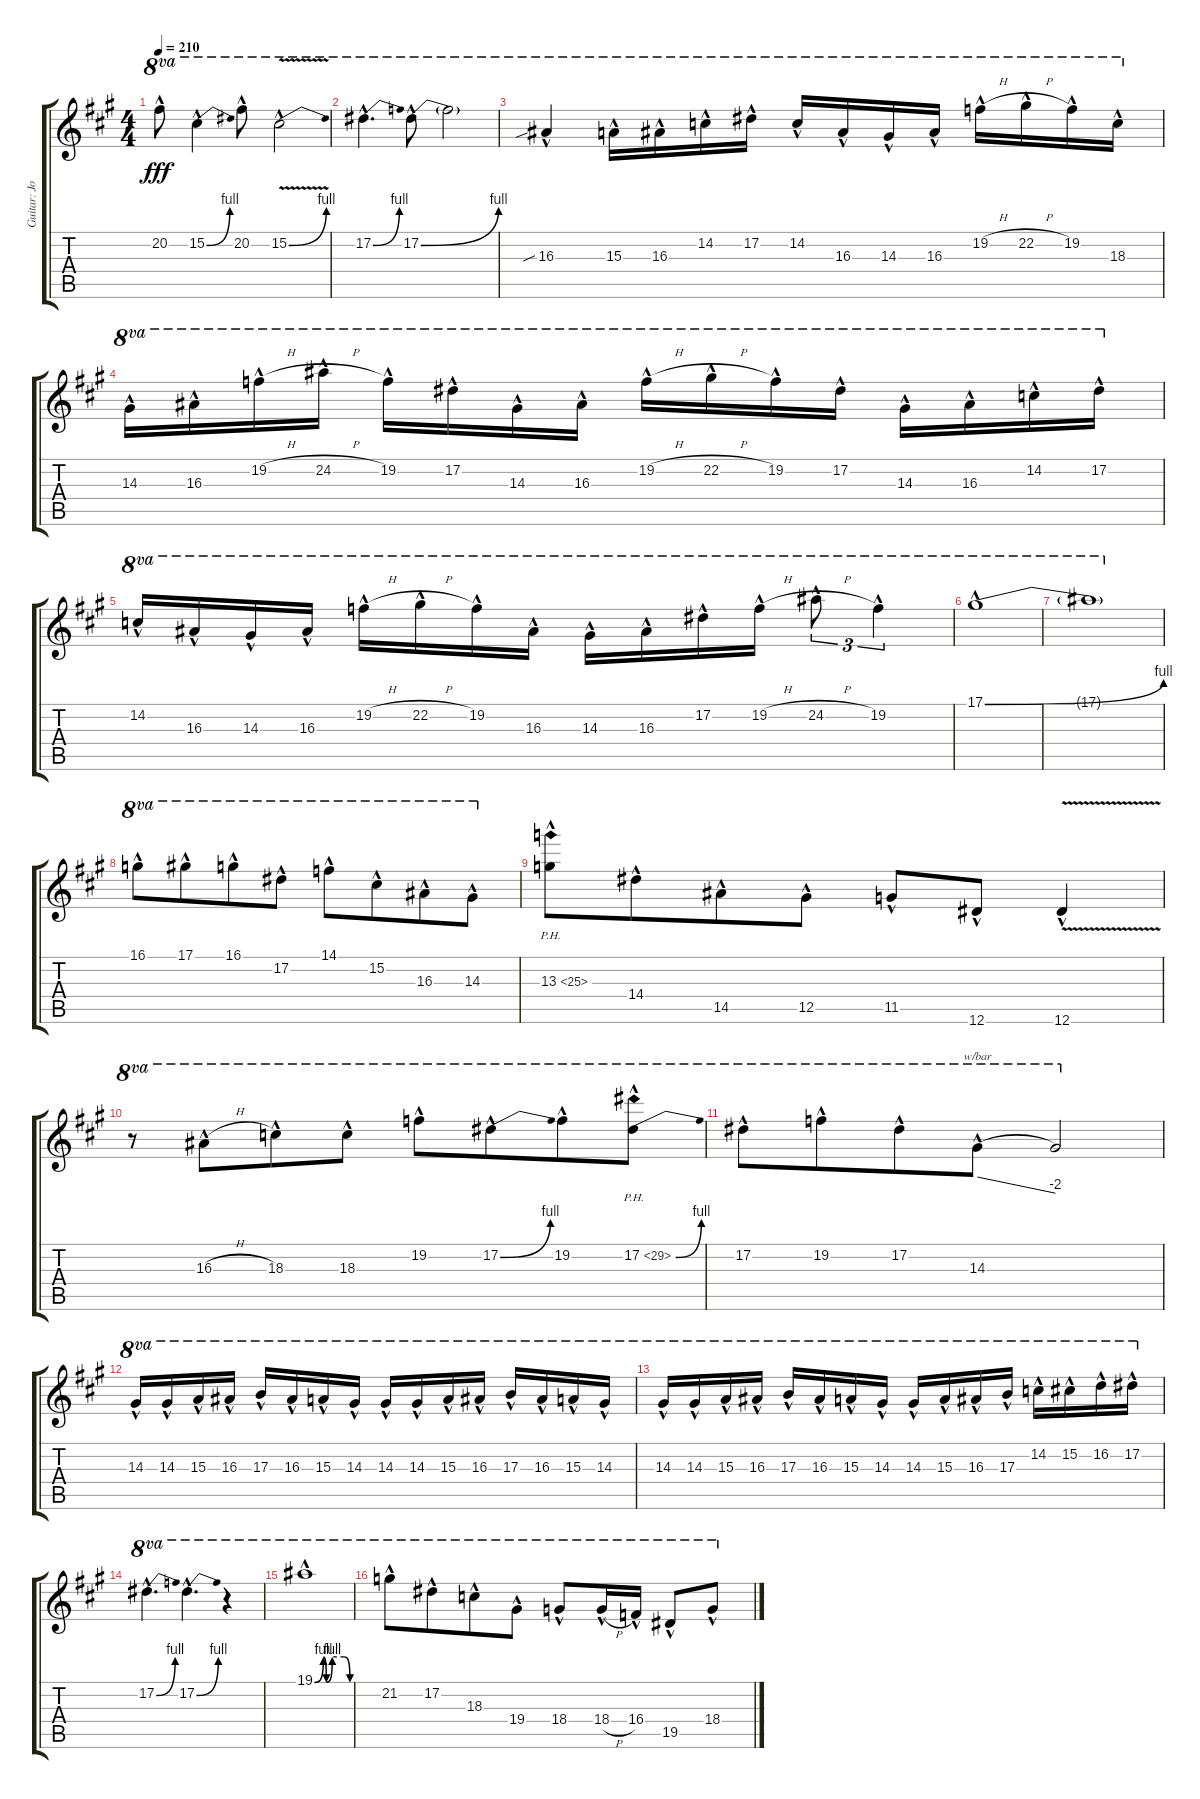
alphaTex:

\track ("Guitar: John" "Guitar: Jo") {instrument overdrivenguitar}
\staff {score tabs}
\tuning (Eb4 Bb3 Gb3 Db3 Ab2 Eb2) {hide}
\ts (4 4)
\tempo 210
\clef g2
\ks a
20.2{hac}.8{ot 8va dy fff} 15.2{be (bend 0 0 60 4) hac}.4{ot 8va} 20.2{hac}.8{ot 8va} 15.2{be (bend 0 0 60 4) v hac}.2{ot 8va} |
17.2{be (bend 0 0 60 4) hac}.4{d ot 8va} 17.2{be (bend 0 0 60 4) hac}.8{ot 8va} 17.2{t}.2{ot 8va} |
16.3{sib hac}.4{ot 8va} 15.3{hac}.16{ot 8va} 16.3{hac}.16{ot 8va} 14.2{hac}.16{ot 8va} 17.2{hac}.16{ot 8va} 14.2{hac}.16{ot 8va} 16.3{hac}.16{ot 8va} 14.3{hac}.16{ot 8va} 16.3{hac}.16{ot 8va} 19.2{h hac}.16{ot 8va} 22.2{h hac}.16{ot 8va} 19.2{hac}.16{ot 8va} 18.3{hac}.16{ot 8va} |
14.3{hac}.16{ot 8va} 16.3{hac}.16{ot 8va} 19.2{h hac}.16{ot 8va} 24.2{h hac}.16{ot 8va} 19.2{hac}.16{ot 8va} 17.2{hac}.16{ot 8va} 14.3{hac}.16{ot 8va} 16.3{hac}.16{ot 8va} 19.2{h hac}.16{ot 8va} 22.2{h hac}.16{ot 8va} 19.2{hac}.16{ot 8va} 17.2{hac}.16{ot 8va} 14.3{hac}.16{ot 8va} 16.3{hac}.16{ot 8va} 14.2{hac}.16{ot 8va} 17.2{hac}.16{ot 8va} |
14.2{hac}.16{ot 8va} 16.3{hac}.16{ot 8va} 14.3{hac}.16{ot 8va} 16.3{hac}.16{ot 8va} 19.2{h hac}.16{ot 8va} 22.2{h hac}.16{ot 8va} 19.2{hac}.16{ot 8va} 16.3{hac}.16{ot 8va} 14.3{hac}.16{ot 8va} 16.3{hac}.16{ot 8va} 17.2{hac}.16{ot 8va} 19.2{h hac}.16{ot 8va} 24.2{h hac}.8{tu (3 2) ot 8va} 19.2{hac}.4{tu (3 2) ot 8va} |
17.1{be (bend 0 0 60 4) hac}.1{ot 8va} |
17.1{t}.1{ot 8va} |
16.1{hac}.8{ot 8va} 17.1{hac}.8{ot 8va beam merge} 16.1{hac}.8{ot 8va} 17.2{hac}.8{ot 8va} 14.1{hac}.8{ot 8va} 15.2{hac}.8{ot 8va beam merge} 16.3{hac}.8{ot 8va} 14.3{hac}.8{ot 8va} |
13.3{ph 12 hac}.8 14.4{hac}.8{beam merge} 14.5{hac}.8 12.5{hac}.8 11.5{hac}.8 12.6{hac}.8 12.6{v hac}.4 |
r.8{ot 8va} 16.3{h hac}.8{ot 8va beam merge} 18.3{hac}.8{ot 8va} 18.3{hac}.8{ot 8va} 19.2{hac}.8{ot 8va} 17.2{be (bend 0 0 60 4) hac}.8{ot 8va beam merge} 19.2{hac}.8{ot 8va} 17.2{be (bend 0 0 60 4) ph 12 hac}.8{ot 8va} |
17.2{hac}.8{ot 8va} 19.2{hac}.8{ot 8va beam merge} 17.2{hac}.8{ot 8va} 14.3{hac}.8{tbe (dive default 0 0 60 -8) ot 8va} 14.3{t}.2{ot 8va} |
14.3{hac}.16{ot 8va} 14.3{hac}.16{ot 8va} 15.3{hac}.16{ot 8va} 16.3{hac}.16{ot 8va} 17.3{hac}.16{ot 8va} 16.3{hac}.16{ot 8va} 15.3{hac}.16{ot 8va} 14.3{hac}.16{ot 8va} 14.3{hac}.16{ot 8va} 14.3{hac}.16{ot 8va} 15.3{hac}.16{ot 8va} 16.3{hac}.16{ot 8va} 17.3{hac}.16{ot 8va} 16.3{hac}.16{ot 8va} 15.3{hac}.16{ot 8va} 14.3{hac}.16{ot 8va} |
14.3{hac}.16{ot 8va} 14.3{hac}.16{ot 8va} 15.3{hac}.16{ot 8va} 16.3{hac}.16{ot 8va} 17.3{hac}.16{ot 8va} 16.3{hac}.16{ot 8va} 15.3{hac}.16{ot 8va} 14.3{hac}.16{ot 8va} 14.3{hac}.16{ot 8va} 15.3{hac}.16{ot 8va} 16.3{hac}.16{ot 8va} 17.3{hac}.16{ot 8va} 14.2{hac}.16{ot 8va} 15.2{hac}.16{ot 8va} 16.2{hac}.16{ot 8va} 17.2{hac}.16{ot 8va} |
17.2{be (bend 0 0 60 4) hac}.4{d ot 8va} 17.2{be (bend 0 0 60 4) hac}.4{d ot 8va} r.4{ot 8va} |
19.1{be (custom 0 0 15 4 20 0 30 4 50 4 60 0) hac}.1{ot 8va} |
21.2{hac}.8{ot 8va} 17.2{hac}.8{ot 8va beam merge} 18.3{hac}.8{ot 8va} 19.4{hac}.8{ot 8va} 18.4{hac}.8{ot 8va} 18.4{h hac}.16{ot 8va} 16.4{hac}.16{ot 8va} 19.5{hac}.8{ot 8va} 18.4{hac}.8{ot 8va}
